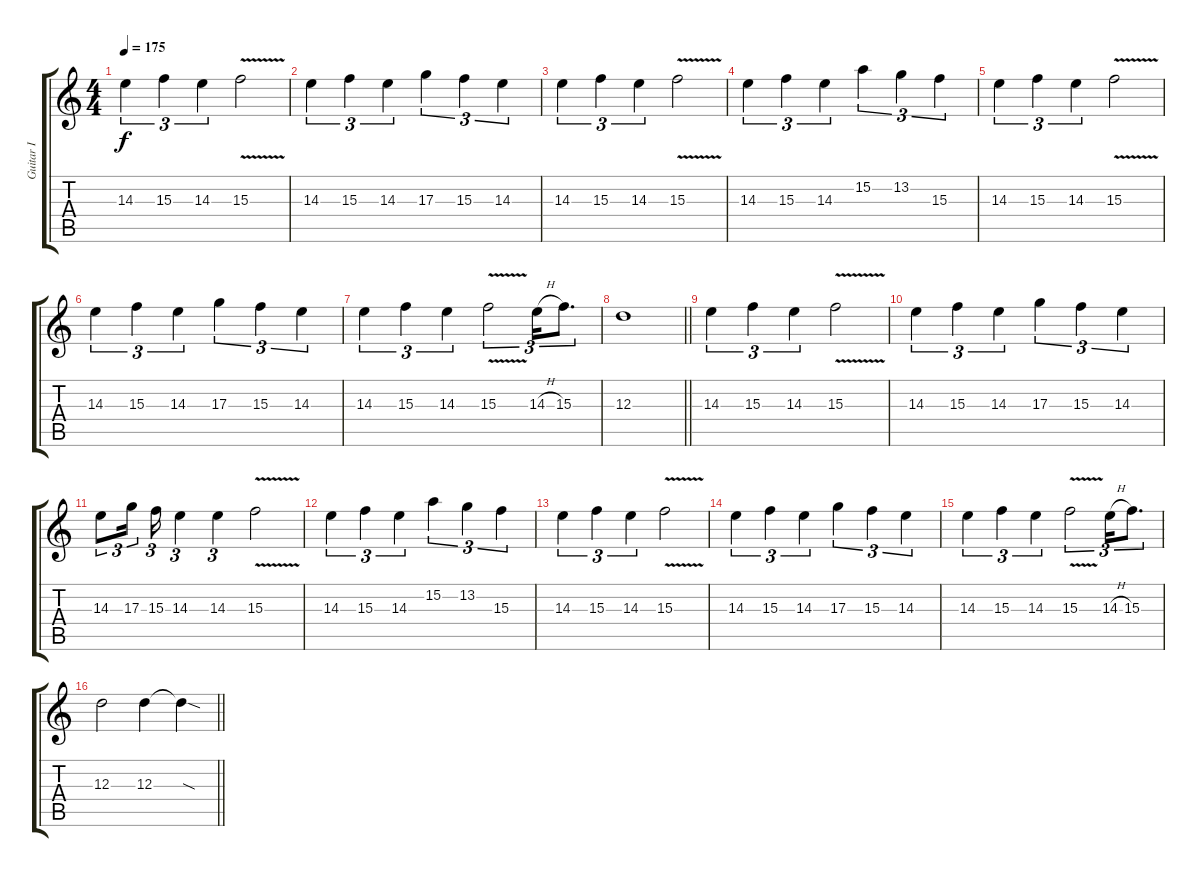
\track ("Guitar I" "Guitar I") {instrument distortionguitar}
\staff {score tabs}
\tuning (B3 Gb3 D3 A2 E2 B1) {hide}
\ts (4 4)
\section ("" "")
\tempo 175
\clef g2
\ks c
14.3.4{tu (3 2) dy f} 15.3.4{tu (3 2)} 14.3.4{tu (3 2)} 15.3{v}.2 |
14.3.4{tu (3 2)} 15.3.4{tu (3 2)} 14.3.4{tu (3 2)} 17.3.4{tu (3 2)} 15.3.4{tu (3 2)} 14.3.4{tu (3 2)} |
14.3.4{tu (3 2)} 15.3.4{tu (3 2)} 14.3.4{tu (3 2)} 15.3{v}.2 |
14.3.4{tu (3 2)} 15.3.4{tu (3 2)} 14.3.4{tu (3 2)} 15.2.4{tu (3 2)} 13.2.4{tu (3 2)} 15.3.4{tu (3 2)} |
14.3.4{tu (3 2)} 15.3.4{tu (3 2)} 14.3.4{tu (3 2)} 15.3{v}.2 |
14.3.4{tu (3 2)} 15.3.4{tu (3 2)} 14.3.4{tu (3 2)} 17.3.4{tu (3 2)} 15.3.4{tu (3 2)} 14.3.4{tu (3 2)} |
14.3.4{tu (3 2)} 15.3.4{tu (3 2)} 14.3.4{tu (3 2)} 15.3{v}.2{tu (3 2)} 14.3{h}.16{tu (3 2)} 15.3.8{d tu (3 2)} |
\barLineRight lightlight
12.3.1 |
\section ("" "")
14.3.4{tu (3 2)} 15.3.4{tu (3 2)} 14.3.4{tu (3 2)} 15.3{v}.2 |
14.3.4{tu (3 2)} 15.3.4{tu (3 2)} 14.3.4{tu (3 2)} 17.3.4{tu (3 2)} 15.3.4{tu (3 2)} 14.3.4{tu (3 2)} |
14.3.8{tu (3 2)} 17.3.16{tu (3 2)} 15.3.16{tu (3 2)} 14.3.4{tu (3 2)} 14.3.4{tu (3 2)} 15.3{v}.2 |
14.3.4{tu (3 2)} 15.3.4{tu (3 2)} 14.3.4{tu (3 2)} 15.2.4{tu (3 2)} 13.2.4{tu (3 2)} 15.3.4{tu (3 2)} |
14.3.4{tu (3 2)} 15.3.4{tu (3 2)} 14.3.4{tu (3 2)} 15.3{v}.2 |
14.3.4{tu (3 2)} 15.3.4{tu (3 2)} 14.3.4{tu (3 2)} 17.3.4{tu (3 2)} 15.3.4{tu (3 2)} 14.3.4{tu (3 2)} |
14.3.4{tu (3 2)} 15.3.4{tu (3 2)} 14.3.4{tu (3 2)} 15.3{v}.2{tu (3 2)} 14.3{h}.16{tu (3 2)} 15.3.8{d tu (3 2)} |
\barLineRight lightlight
12.3.2 12.3.4 12.3{sod t}.4
